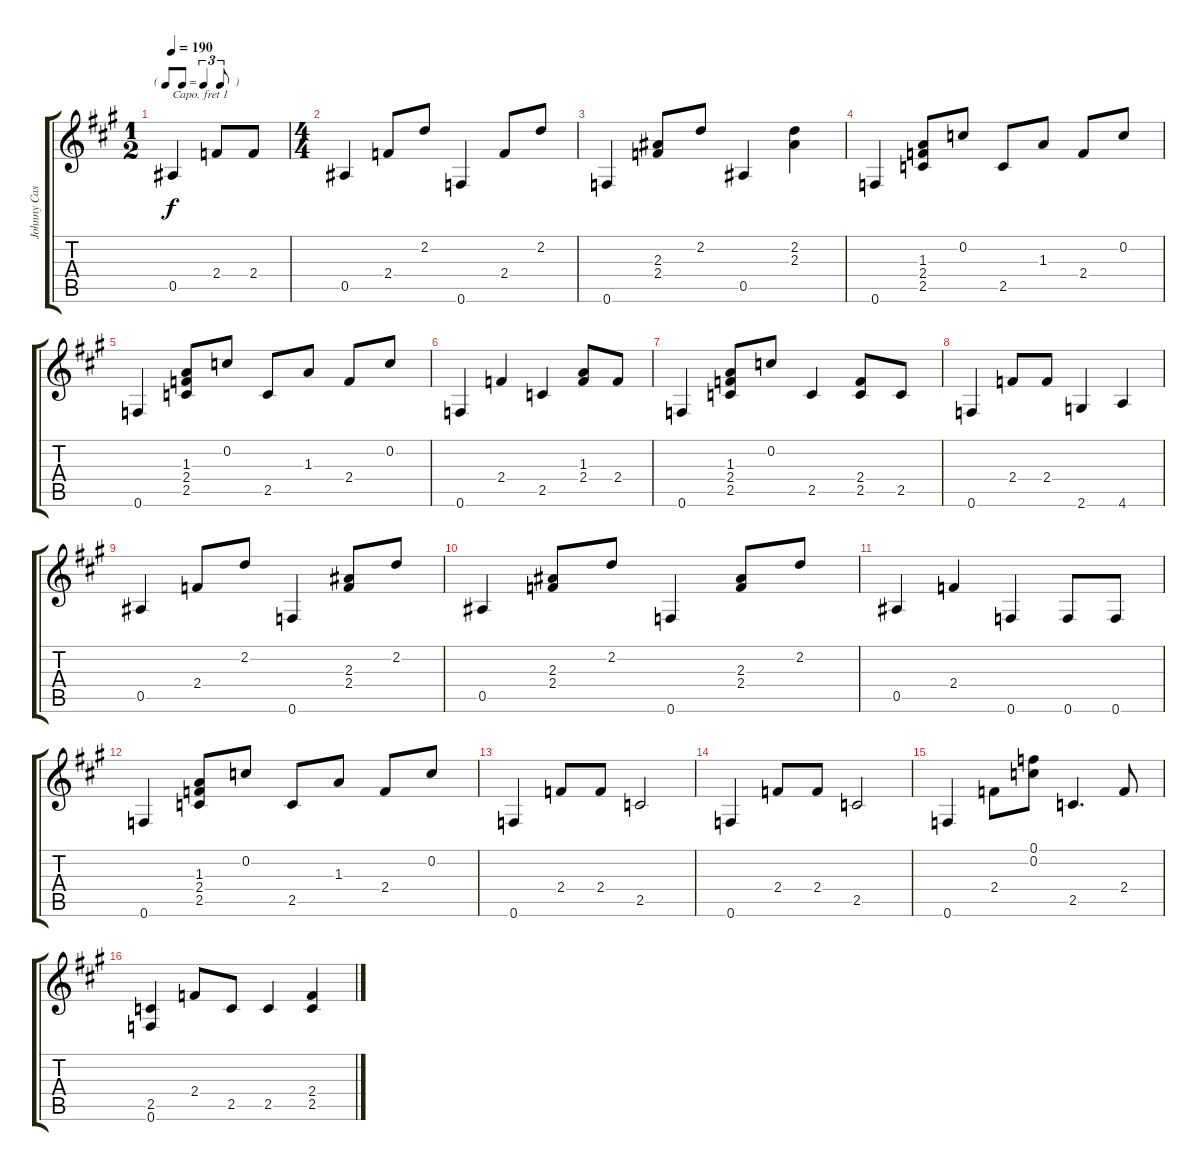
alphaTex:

\track ("Johnny Cash - Acoustic Guitar (w/ capo 1" "Johnny Cas") {instrument acousticguitarsteel}
\staff {score tabs}
\capo 1
\tuning (E4 B3 G3 D3 A2 E2) {hide}
\ts (1 2)
\tf triplet8th
\tempo 190
\clef g2
\ks a
0.5.4{dy f} 2.4.8 2.4.8 |
\ts (4 4)
0.5.4 2.4.8 2.2.8 0.6.4 2.4.8 2.2.8 |
0.6.4 (2.3 2.4).8 2.2.8 0.5.4 (2.2 2.3).4 |
0.6.4 (1.3 2.4 2.5).8 0.2.8 2.5.8 1.3.8 2.4.8 0.2.8 |
0.6.4 (1.3 2.4 2.5).8 0.2.8 2.5.8 1.3.8 2.4.8 0.2.8 |
0.6.4 2.4.4 2.5.4 (1.3 2.4).8 2.4.8 |
0.6.4 (1.3 2.4 2.5).8 0.2.8 2.5.4 (2.4 2.5).8 2.5.8 |
0.6.4 2.4.8 2.4.8 2.6.4 4.6.4 |
0.5.4 2.4.8 2.2.8 0.6.4 (2.3 2.4).8 2.2.8 |
0.5.4 (2.3 2.4).8 2.2.8 0.6.4 (2.3 2.4).8 2.2.8 |
0.5.4 2.4.4 0.6.4 0.6.8 0.6.8 |
0.6.4 (1.3 2.4 2.5).8 0.2.8 2.5.8 1.3.8 2.4.8 0.2.8 |
0.6.4 2.4.8 2.4.8 2.5.2 |
0.6.4 2.4.8 2.4.8 2.5.2 |
0.6.4 2.4.8 (0.1 0.2).8 2.5.4{d} 2.4.8 |
(2.5 0.6).4 2.4.8 2.5.8 2.5.4 (2.4 2.5).4
